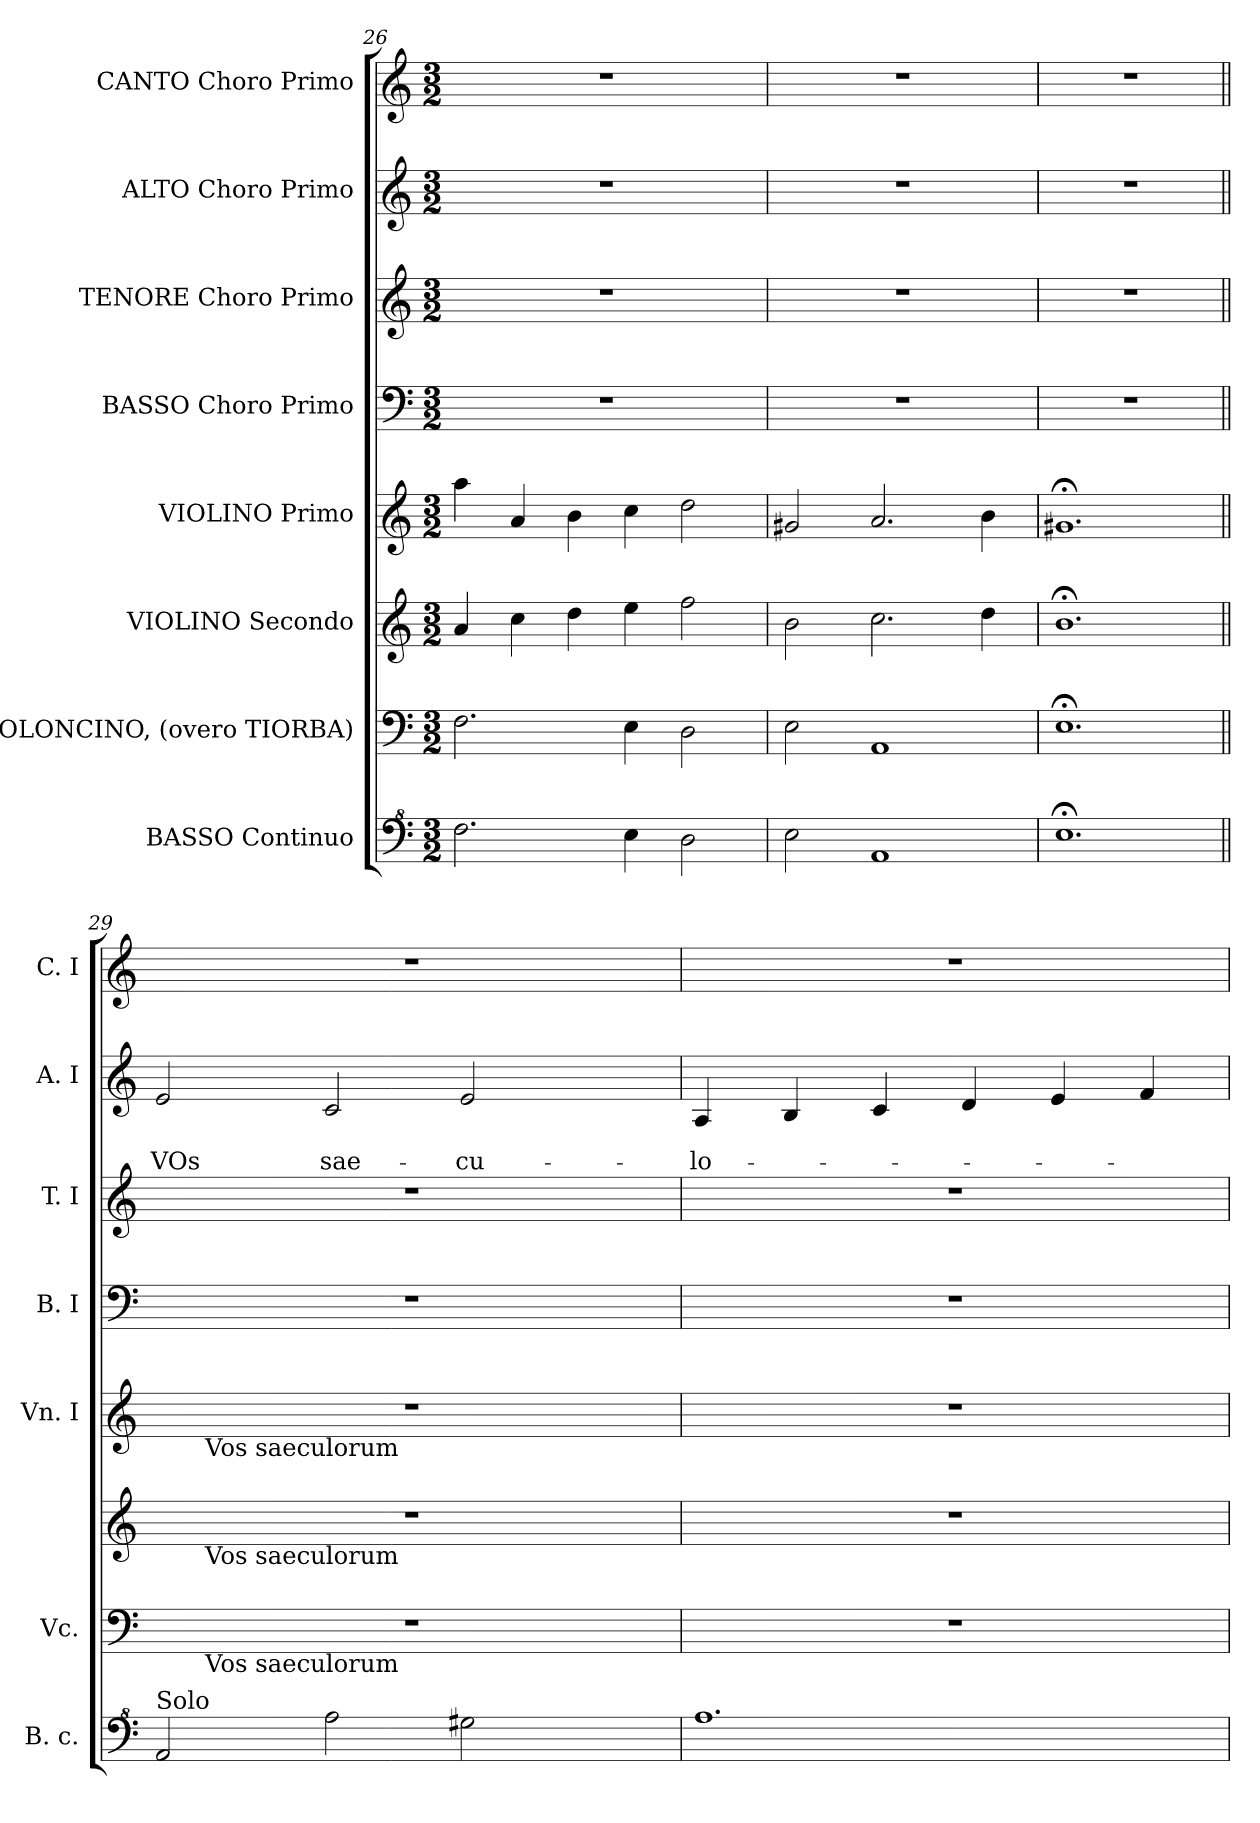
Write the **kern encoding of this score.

**kern	**kern	**kern	**kern	**kern	**kern	**kern	**text	**text	**kern
*part8	*part7	*part6	*part5	*part4	*part3	*part2	*part2	*part2	*part1
*staff8	*staff7	*staff6	*staff5	*staff4	*staff3	*staff2	*staff2	*staff2	*staff1
*I"BASSO Continuo	*I"VIOLONCINO, (overo TIORBA)	*I"VIOLINO Secondo	*I"VIOLINO Primo	*I"BASSO Choro Primo	*I"TENORE Choro Primo	*I"ALTO Choro Primo	*	*	*I"CANTO Choro Primo
*I'B. c.	*I'Vc.	*	*I'Vn. I	*I'B. I	*I'T. I	*I'A. I	*	*	*I'C. I
!!LO:PB:g=z
*clefF^4	*clefF4	*clefG2	*clefG2	*clefF4	*clefG2	*clefG2	*	*	*clefG2
*ITrd7c12	*	*	*	*	*	*	*	*	*
*k[]	*k[]	*k[]	*k[]	*k[]	*k[]	*k[]	*	*	*k[]
*C:	*C:	*C:	*C:	*C:	*C:	*C:	*	*	*C:
*M3/2	*M3/2	*M3/2	*M3/2	*M3/2	*M3/2	*M3/2	*	*	*M3/2
=26	=26	=26	=26	=26	=26	=26	=26	=26	=26
!	!	!	!	!LO:N:vis=1	!LO:N:vis=1	!LO:N:vis=1	!	!	!LO:N:vis=1
2.F\	2.F\	4a/	4aa\	1.r	1.r	1.r	.	.	1.r
.	.	4cc\	4a/	.	.	.	.	.	.
.	.	4dd\	4b\	.	.	.	.	.	.
4E\	4E\	4ee\	4cc\	.	.	.	.	.	.
2D\	2D\	2ff\	2dd\	.	.	.	.	.	.
=27	=27	=27	=27	=27	=27	=27	=27	=27	=27
!	!	!	!	!LO:N:vis=1	!LO:N:vis=1	!LO:N:vis=1	!	!	!LO:N:vis=1
2E\	2E\	2b\	2g#X/	1.r	1.r	1.r	.	.	1.r
1AA	1AA	2.cc\	2.a/	.	.	.	.	.	.
.	.	4dd\	4b\	.	.	.	.	.	.
=28	=28	=28	=28	=28	=28	=28	=28	=28	=28
!	!	!	!	!LO:N:vis=1	!LO:N:vis=1	!LO:N:vis=1	!	!	!LO:N:vis=1
1.E;<	1.E;<	1.b;<	1.g#X;	1.r	1.r	1.r	.	.	1.r
=29||	=29||	=29||	=29||	=29||	=29||	=29||	=29||	=29||	=29||
!LO:TX:a:t=Solo	!	!	!	!	!	!	!	!	!
!	!LO:N:vis=1	!LO:N:vis=1	!LO:N:vis=1	!LO:N:vis=1	!LO:N:vis=1	!	!	!LO:LY:b:rj	!LO:N:vis=1
*	*^	*^	*^	*	*	*	*	*	*
2AA/	1.r	16.ryy	1.r	16.ryy	1.r	16.ryy	1.r	1.r	2e/	.	VOs	1.r
!	!	!	!	!	!	!LO:TX:b:t=Vos saeculorum	!	!	!	!	!	!
!	!	!	!	!LO:TX:b:t=Vos saeculorum	!	!	!	!	!	!	!	!
!	!	!LO:TX:b:t=Vos saeculorum	!	!	!	!	!	!	!	!	!	!
.	.	1ryy	.	1ryy	.	1ryy	.	.	.	.	.	.
!	!	!	!	!	!	!	!	!	!	!	!LO:LY:b	!
2A\	.	.	.	.	.	.	.	.	2c/	.	sae-	.
!	!	!	!	!	!	!	!	!	!	!	!LO:LY:b	!
2G#X\	.	.	.	.	.	.	.	.	2e/	.	-cu-	.
.	.	4ryy	.	4ryy	.	4ryy	.	.	.	.	.	.
.	.	8ryy	.	8ryy	.	8ryy	.	.	.	.	.	.
.	.	32ryy	.	32ryy	.	32ryy	.	.	.	.	.	.
=30	=30	=30	=30	=30	=30	=30	=30	=30	=30	=30	=30	=30
!	!LO:N:vis=1	!	!LO:N:vis=1	!	!LO:N:vis=1	!	!LO:N:vis=1	!LO:N:vis=1	!	!	!LO:LY:b	!LO:N:vis=1
*	*v	*v	*	*	*v	*v	*	*	*	*	*	*
*	*	*v	*v	*	*	*	*	*	*	*
1.A	1.r	1.r	1.r	1.r	1.r	4A/	.	-lo-	1.r
.	.	.	.	.	.	4B/	.	.	.
.	.	.	.	.	.	4c/	.	.	.
.	.	.	.	.	.	4d/	.	.	.
.	.	.	.	.	.	4e/	.	.	.
.	.	.	.	.	.	4f/	.	.	.
=	=	=	=	=	=	=	=	=	=
*-	*-	*-	*-	*-	*-	*-	*-	*-	*-
